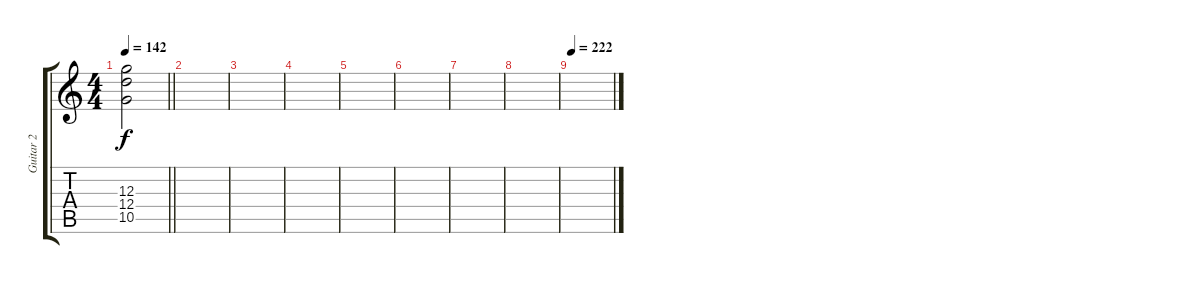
\track ("Guitar 2" "Guitar 2") {instrument distortionguitar}
\staff {score tabs}
\tuning (E4 B3 G3 D3 A2 D2) {hide}
\ts (4 4)
\tempo 142
\clef g2
\barLineRight lightlight
\ks c
(12.3{t} 12.4{t} 10.5{t}).2{dy f} |
\section ("" "")
|
|
|
|
|
|
|
\tempo 222
